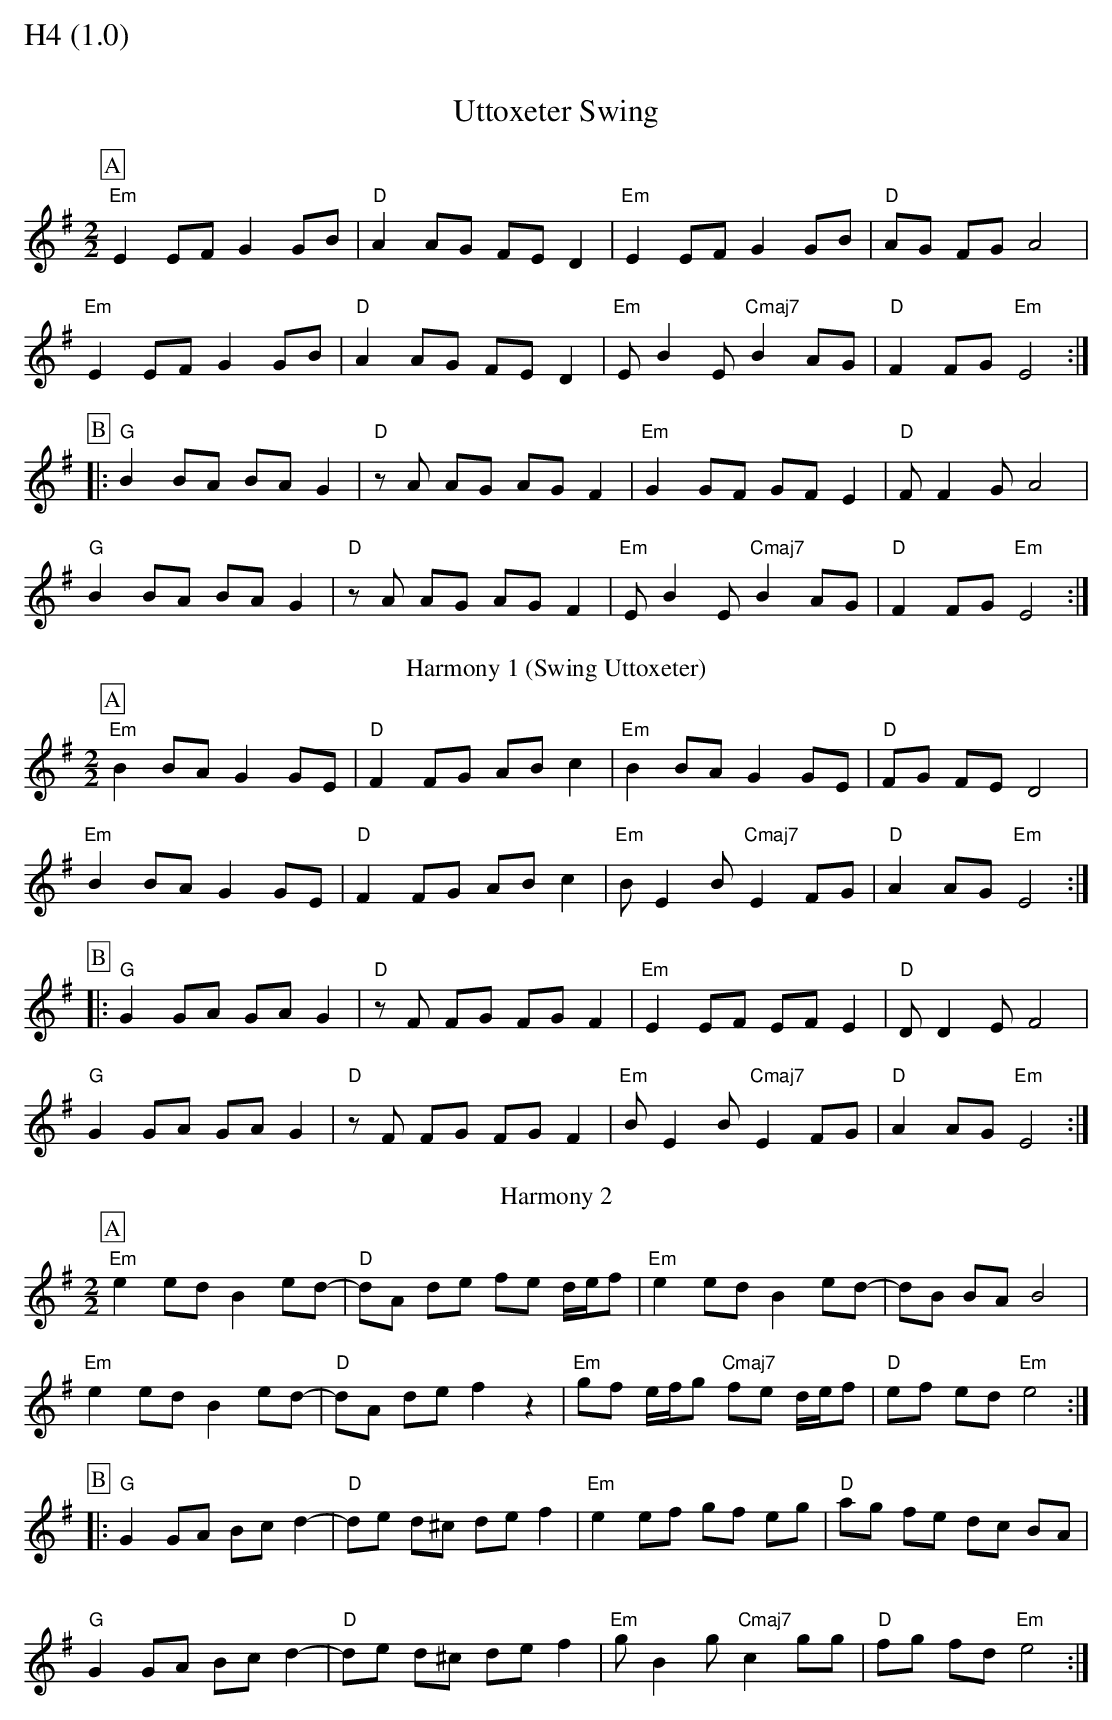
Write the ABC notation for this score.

X:1
T:Uttoxeter Swing
M:2/2
L:1/8
K:Em
P:A
"Em"E2 EF G2 GB|"D"A2 AG FE D2|"Em"E2 EF G2 GB|"D"AG FG A4|
"Em"E2 EF G2 GB|"D"A2 AG FE D2|"Em"EB2E "Cmaj7"B2 AG|"D"F2 FG "Em"E4:|
P:B
|:"G"B2 BA BA G2|"D"zA AG AG F2|"Em"G2 GF GF E2|"D"FF2G A4|
"G"B2 BA BA G2|"D"zA AG AG F2|"Em"EB2E "Cmaj7"B2 AG|"D"F2 FG "Em"E4:|
T:Harmony 1 (Swing Uttoxeter)
P:A
"Em"B2 BA G2 GE|"D"F2 FG AB c2|"Em"B2 BA G2 GE|"D"FG FE D4|
"Em"B2 BA G2 GE|"D"F2 FG AB c2|"Em"BE2B "Cmaj7"E2 FG|"D"A2 AG "Em"E4:|
P:B
|:"G"G2 GA GA G2|"D"zF FG FG F2|"Em"E2 EF EF E2|"D"DD2E F4|
"G"G2 GA GA G2|"D"zF FG FG F2|"Em"BE2B "Cmaj7"E2 FG|"D"A2 AG "Em"E4:|
T:Harmony 2
P:A
"Em"e2 ed B2 ed-|"D"dA de fe d/2e/2f|"Em"e2 ed B2 ed-|dB BA B4|
"Em"e2 ed B2 ed-|"D"dA de f2 z2|"Em"gf e/2f/2g "Cmaj7"fe d/2e/2f|"D"ef ed "Em"e4:|
P:B
|:"G"G2 GA Bc d2-|"D"de d^c de f2|"Em"e2 ef gf eg|"D"ag fe dc BA|
"G"G2 GA Bc d2-|"D"de d^c de f2|"Em"gB2g "Cmaj7"c2 gg|"D"fg fd "Em"e4:|
